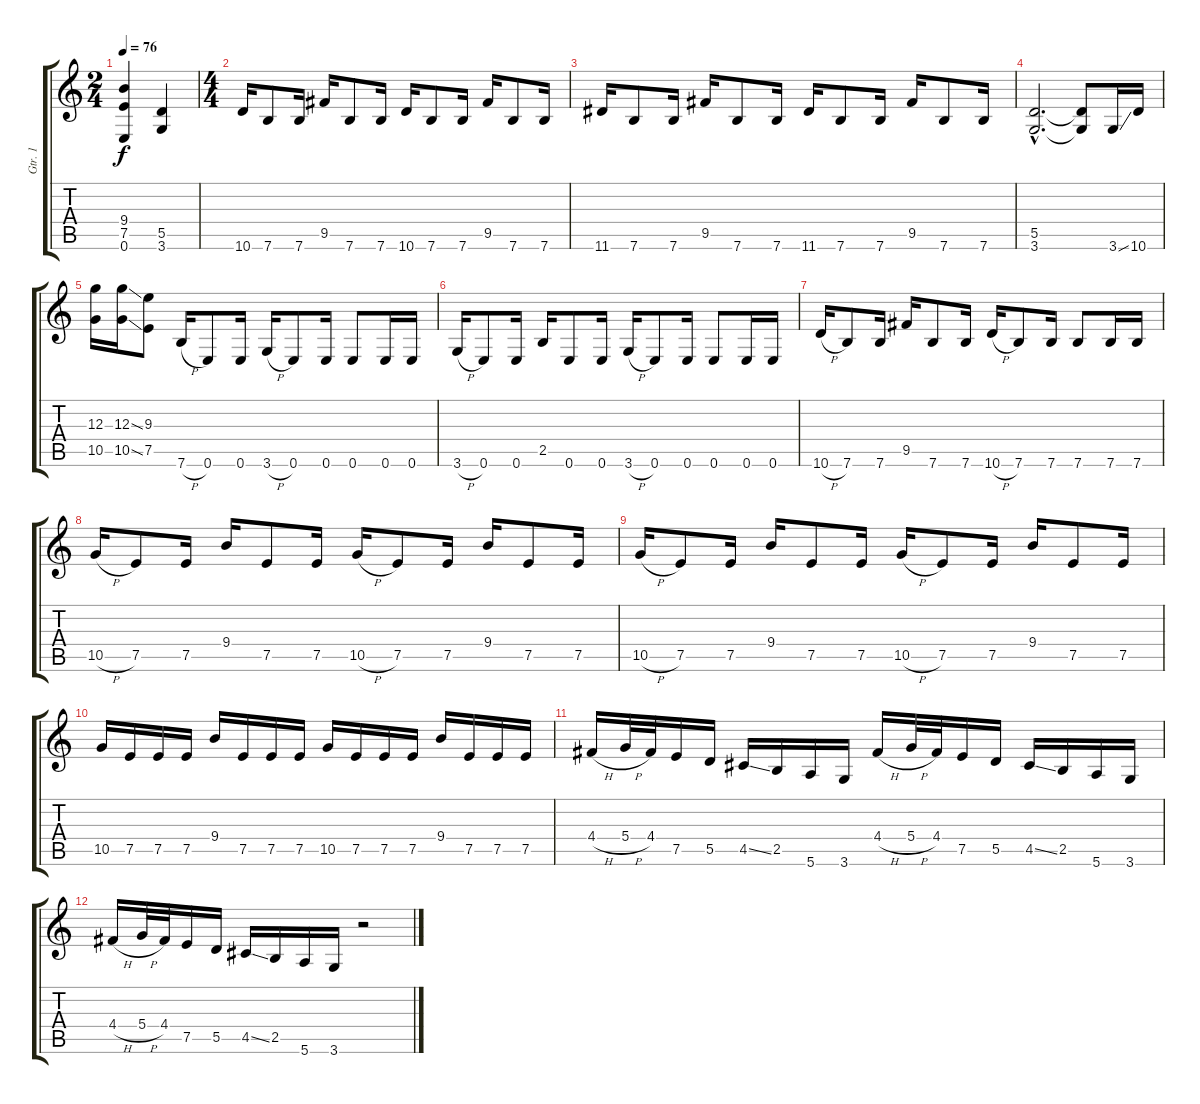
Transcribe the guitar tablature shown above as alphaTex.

\track ("Gtr. 1" "Gtr. 1") {instrument distortionguitar}
\staff {score tabs}
\tuning (E4 B3 G3 D3 A2 E2) {hide}
\ts (2 4)
\tempo 76
\clef g2
\ks c
(9.4 7.5 0.6).4{dy f} (5.5 3.6).4 |
\ts (4 4)
10.6.16 7.6.8 7.6.16 9.5.16 7.6.8 7.6.16 10.6.16 7.6.8 7.6.16 9.5.16 7.6.8 7.6.16 |
11.6.16 7.6.8 7.6.16 9.5.16 7.6.8 7.6.16 11.6.16 7.6.8 7.6.16 9.5.16 7.6.8 7.6.16 |
(5.5{hac} 3.6{hac}).2{d} (5.5{t} 3.6{t}).8 3.6{ss}.16 10.6.16 |
(12.3 10.5).16 (12.3{ss} 10.5{ss}).16 (9.3 7.5).8 7.6{h}.16 0.6.8 0.6.16 3.6{h}.16 0.6.8 0.6.16 0.6.8 0.6.16 0.6.16 |
3.6{h}.16 0.6.8 0.6.16 2.5.16 0.6.8 0.6.16 3.6{h}.16 0.6.8 0.6.16 0.6.8 0.6.16 0.6.16 |
10.6{h}.16 7.6.8 7.6.16 9.5.16 7.6.8 7.6.16 10.6{h}.16 7.6.8 7.6.16 7.6.8 7.6.16 7.6.16 |
10.5{h}.16 7.5.8 7.5.16 9.4.16 7.5.8 7.5.16 10.5{h}.16 7.5.8 7.5.16 9.4.16 7.5.8 7.5.16 |
10.5{h}.16 7.5.8 7.5.16 9.4.16 7.5.8 7.5.16 10.5{h}.16 7.5.8 7.5.16 9.4.16 7.5.8 7.5.16 |
10.5.16 7.5.16 7.5.16 7.5.16 9.4.16 7.5.16 7.5.16 7.5.16 10.5.16 7.5.16 7.5.16 7.5.16 9.4.16 7.5.16 7.5.16 7.5.16 |
4.4{h}.16 5.4{h}.32 4.4.32 7.5.16 5.5.16 4.5{ss}.16 2.5.16 5.6.16 3.6.16 4.4{h}.16 5.4{h}.32 4.4.32 7.5.16 5.5.16 4.5{ss}.16 2.5.16 5.6.16 3.6.16 |
4.4{h}.16 5.4{h}.32 4.4.32 7.5.16 5.5.16 4.5{ss}.16 2.5.16 5.6.16 3.6.16 r.2
